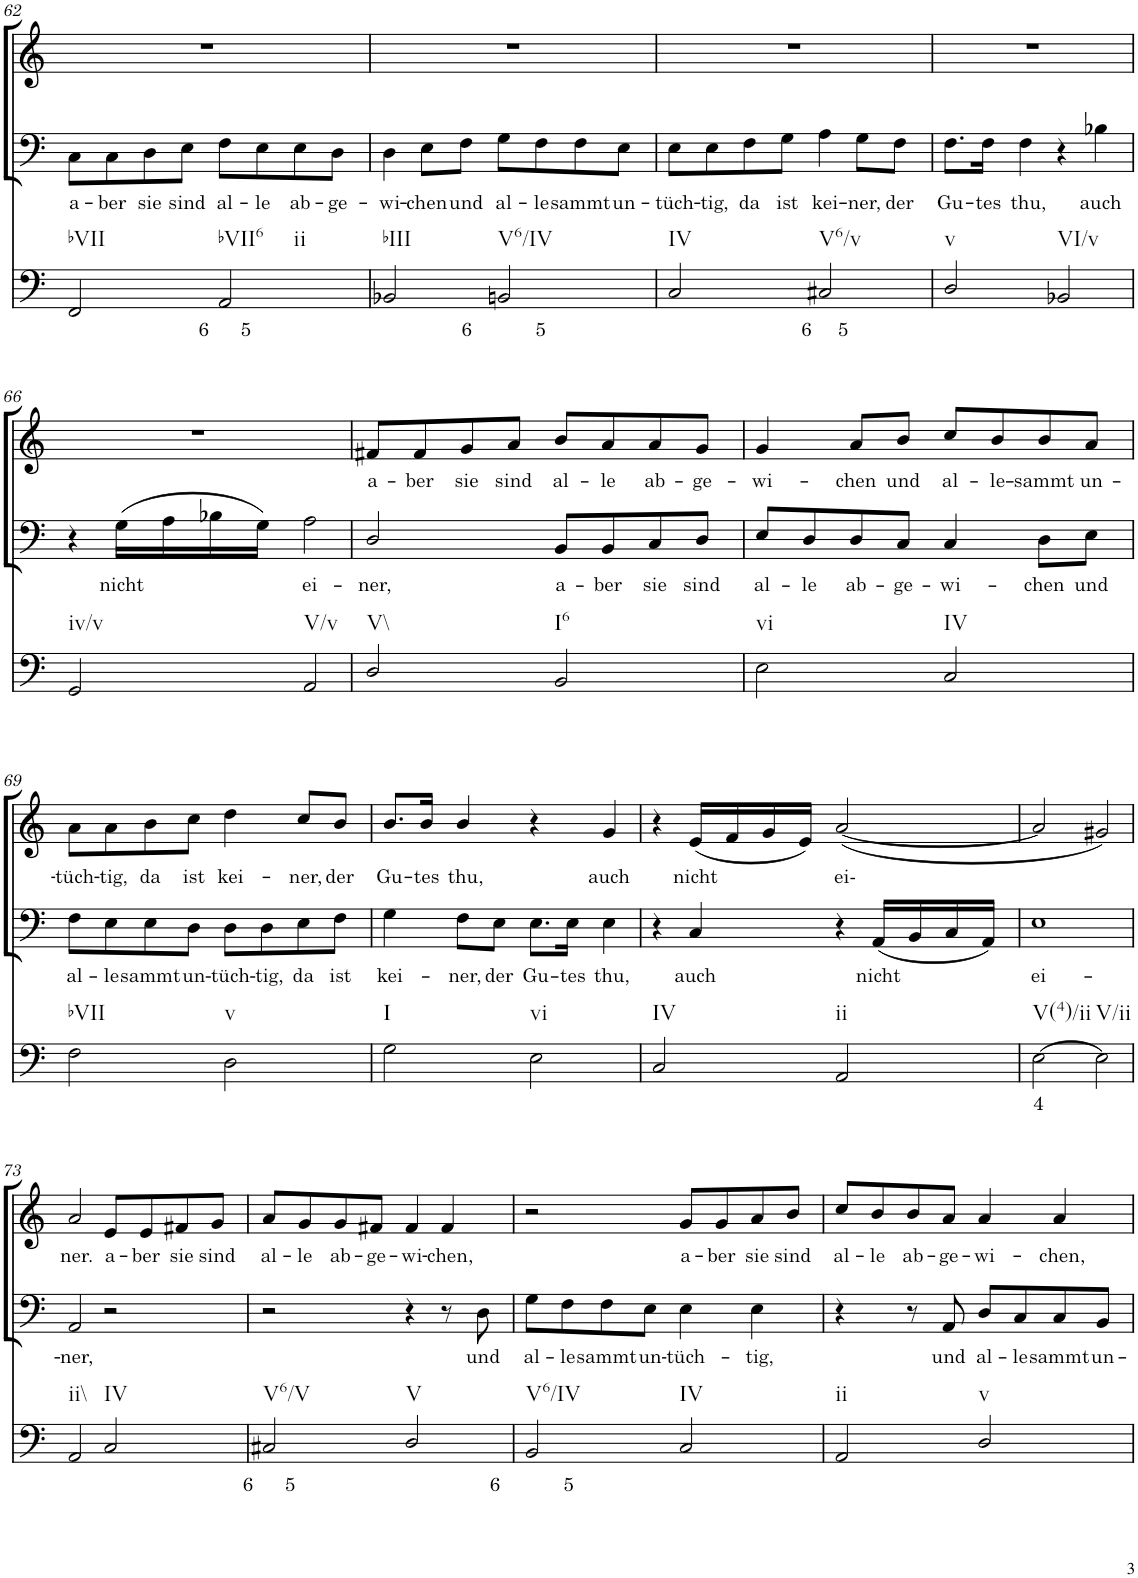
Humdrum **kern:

**kern	**text	**kern	**text	**kern	**text
*part3	*part3	*part2	*part2	*part1	*part1
*staff3	*staff3	*staff2	*staff2	*staff1	*staff1
*I"Continuo	*	*I"Bass	*	*I"Soprano	*
!!LO:PB:g=z
*clefF4	*	*clefF4	*	*clefG2	*
*k[]	*	*k[]	*	*k[]	*
*M4/4	*	*M4/4	*	*M4/4	*
=62	=62	=62	=62	=62	=62
!LO:TX:b:t=bVII	!	!	!	!	!
!	!	!	!LO:LY:b	!	!
2FF/	.	8C\L	a-	1r	.
!	!	!	!LO:LY:b	!	!
.	.	8C\	ber	.	.
!	!	!	!LO:LY:b	!	!
.	.	8D\	sie	.	.
!	!	!	!LO:LY:b	!	!
.	.	8E\J	sind	.	.
!LO:TX:b:t=bVII6	!	!	!	!	!
!LO:TX:b:t=ii	!	!	!	!	!
!	!LO:LY:b	!	!LO:LY:b	!	!
2AA/	6 5	8F\L	al-	.	.
!	!	!	!LO:LY:b	!	!
.	.	8E\	le	.	.
!	!	!	!LO:LY:b	!	!
.	.	8E\	ab-	.	.
!	!	!	!LO:LY:b	!	!
.	.	8D\J	ge-	.	.
=63	=63	=63	=63	=63	=63
!LO:TX:b:t=bIII	!	!	!	!	!
!	!	!	!LO:LY:b	!	!
2BB-X/	.	4D\	wi-	1r	.
!	!	!	!LO:LY:b	!	!
.	.	8E\L	chen	.	.
!	!	!	!LO:LY:b	!	!
.	.	8F\J	und	.	.
!LO:TX:b:t=V6/IV	!	!	!	!	!
!	!LO:LY:b	!	!LO:LY:b	!	!
2BBn/	6 5	8G\L	al-	.	.
!	!	!	!LO:LY:b	!	!
.	.	8F\	le-	.	.
!	!	!	!LO:LY:b	!	!
.	.	8F\	sammt	.	.
!	!	!	!LO:LY:b	!	!
.	.	8E\J	un-	.	.
=64	=64	=64	=64	=64	=64
!LO:TX:b:t=IV	!	!	!	!	!
!	!	!	!LO:LY:b	!	!
2C/	.	8E\L	tüch-	1r	.
!	!	!	!LO:LY:b	!	!
.	.	8E\	tig,	.	.
!	!	!	!LO:LY:b	!	!
.	.	8F\	da	.	.
!	!	!	!LO:LY:b	!	!
.	.	8G\J	ist	.	.
!LO:TX:b:t=V6/v	!	!	!	!	!
!	!LO:LY:b	!	!LO:LY:b	!	!
2C#X/	6 5	4A\	kei-	.	.
!	!	!	!LO:LY:b	!	!
.	.	8G\L	ner,	.	.
!	!	!	!LO:LY:b	!	!
.	.	8F\J	der	.	.
=65	=65	=65	=65	=65	=65
!LO:TX:b:t=v	!	!	!	!	!
!	!	!	!LO:LY:b	!	!
2D/	.	8.F\L	Gu-	1r	.
!	!	!	!LO:LY:b	!	!
.	.	16F\Jk	tes	.	.
!	!	!	!LO:LY:b	!	!
.	.	4F\	thu,	.	.
!LO:TX:b:t=VI/v	!	!	!	!	!
2BB-X/	.	4r	.	.	.
!	!	!	!LO:LY:b	!	!
.	.	4B-X\	auch	.	.
!!LO:LB:g=z
=66	=66	=66	=66	=66	=66
!LO:TX:b:t=iv/v	!	!	!	!	!
2GG/	.	4r	.	1r	.
!	!	!	!LO:LY:b	!	!
.	.	(16G\LL	nicht	.	.
.	.	16A\	.	.	.
.	.	16B-X\	.	.	.
.	.	16G\JJ)	.	.	.
!LO:TX:b:t=V/v	!	!	!	!	!
!	!	!	!LO:LY:b	!	!
2AA/	.	2A\	ei-	.	.
=67	=67	=67	=67	=67	=67
!LO:TX:b:t=V\\	!	!	!	!	!
!	!	!	!LO:LY:b	!	!LO:LY:b
2D/	.	2D/	ner,	8f#X/L	a-
!	!	!	!	!	!LO:LY:b
.	.	.	.	8f#/	ber
!	!	!	!	!	!LO:LY:b
.	.	.	.	8g/	sie
!	!	!	!	!	!LO:LY:b
.	.	.	.	8a/J	sind
!LO:TX:b:t=I6	!	!	!	!	!
!	!	!	!LO:LY:b	!	!LO:LY:b
2BB/	.	8BB/L	a-	8b/L	al-
!	!	!	!LO:LY:b	!	!LO:LY:b
.	.	8BB/	ber	8a/	le
!	!	!	!LO:LY:b	!	!LO:LY:b
.	.	8C/	sie	8a/	ab-
!	!	!	!LO:LY:b	!	!LO:LY:b
.	.	8D/J	sind	8g/J	ge-
=68	=68	=68	=68	=68	=68
!LO:TX:b:t=vi	!	!	!	!	!
!	!	!	!LO:LY:b	!	!LO:LY:b
2E\	.	8E/L	al-	4g/	wi-
!	!	!	!LO:LY:b	!	!
.	.	8D/	le	.	.
!	!	!	!LO:LY:b	!	!LO:LY:b
.	.	8D/	ab-	8a/L	chen
!	!	!	!LO:LY:b	!	!LO:LY:b
.	.	8C/J	ge-	8b/J	und
!LO:TX:b:t=IV	!	!	!	!	!
!	!	!	!LO:LY:b	!	!LO:LY:b
2C/	.	4C/	wi-	8cc/L	al-
!	!	!	!	!	!LO:LY:b
.	.	.	.	8b/	le-
!	!	!	!LO:LY:b	!	!LO:LY:b
.	.	8D\L	chen	8b/	sammt
!	!	!	!LO:LY:b	!	!LO:LY:b
.	.	8E\J	und	8a/J	un-
!!LO:LB:g=z
=69	=69	=69	=69	=69	=69
!LO:TX:b:t=bVII	!	!	!	!	!
!	!	!	!LO:LY:b	!	!LO:LY:b
2F\	.	8F\L	al-	8a\L	tüch-
!	!	!	!LO:LY:b	!	!LO:LY:b
.	.	8E\	le-	8a\	tig,
!	!	!	!LO:LY:b	!	!LO:LY:b
.	.	8E\	sammt	8b\	da
!	!	!	!LO:LY:b	!	!LO:LY:b
.	.	8D\J	un-	8cc\J	ist
!LO:TX:b:t=v	!	!	!	!	!
!	!	!	!LO:LY:b	!	!LO:LY:b
2D\	.	8D\L	tüch-	4dd\	kei-
!	!	!	!LO:LY:b	!	!
.	.	8D\	tig,	.	.
!	!	!	!LO:LY:b	!	!LO:LY:b
.	.	8E\	da	8cc/L	ner,
!	!	!	!LO:LY:b	!	!LO:LY:b
.	.	8F\J	ist	8b/J	der
=70	=70	=70	=70	=70	=70
!LO:TX:b:t=I	!	!	!	!	!
!	!	!	!LO:LY:b	!	!LO:LY:b
2G\	.	4G\	kei-	8.b/L	Gu-
!	!	!	!	!	!LO:LY:b
.	.	.	.	16b/Jk	tes
!	!	!	!LO:LY:b	!	!LO:LY:b
.	.	8F\L	ner,	4b/	thu,
!	!	!	!LO:LY:b	!	!
.	.	8E\J	der	.	.
!LO:TX:b:t=vi	!	!	!	!	!
!	!	!	!LO:LY:b	!	!
2E\	.	8.E\L	Gu-	4r	.
!	!	!	!LO:LY:b	!	!
.	.	16E\Jk	tes	.	.
!	!	!	!LO:LY:b	!	!LO:LY:b
.	.	4E\	thu,	4g/	auch
=71	=71	=71	=71	=71	=71
!LO:TX:b:t=IV	!	!	!	!	!
2C/	.	4r	.	4r	.
!	!	!	!LO:LY:b	!	!LO:LY:b
.	.	4C/	auch	(16e/LL	nicht
.	.	.	.	16f/	.
.	.	.	.	16g/	.
.	.	.	.	16e/JJ)	.
!LO:TX:b:t=ii	!	!	!	!	!
!	!	!	!	!	!LO:LY:b
2AA/	.	4r	.	([2a/	ei-
!	!	!	!LO:LY:b	!	!
.	.	(16AA/LL	nicht	.	.
.	.	16BB/	.	.	.
.	.	16C/	.	.	.
.	.	16AA/JJ)	.	.	.
=72	=72	=72	=72	=72	=72
!LO:TX:b:t=V(4)/ii	!	!	!	!	!
!	!LO:LY:b	!	!LO:LY:b	!	!
[2E\	4	1E	ei-	2a/]	.
!LO:TX:b:t=V/ii	!	!	!	!	!
2E\]	.	.	.	2g#X/)	.
!!LO:LB:g=z
=73	=73	=73	=73	=73	=73
!LO:TX:b:t=ii\\	!	!	!	!	!
!	!	!	!LO:LY:b	!	!LO:LY:b
2AA/	.	2AA/	ner,	2a/	ner.
!LO:TX:b:t=IV	!	!	!	!	!
!	!	!	!	!	!LO:LY:b
2C/	.	2r	.	8e/L	a-
!	!	!	!	!	!LO:LY:b
.	.	.	.	8e/	ber
!	!	!	!	!	!LO:LY:b
.	.	.	.	8f#X/	sie
!	!	!	!	!	!LO:LY:b
.	.	.	.	8g/J	sind
=74	=74	=74	=74	=74	=74
!LO:TX:b:t=V6/V	!	!	!	!	!
!	!LO:LY:b	!	!	!	!LO:LY:b
2C#X/	6 5	2r	.	8a/L	al-
!	!	!	!	!	!LO:LY:b
.	.	.	.	8g/	le
!	!	!	!	!	!LO:LY:b
.	.	.	.	8g/	ab-
!	!	!	!	!	!LO:LY:b
.	.	.	.	8f#X/J	ge-
!LO:TX:b:t=V	!	!	!	!	!
!	!	!	!	!	!LO:LY:b
2D/	.	4r	.	4f#/	wi-
!	!	!	!	!	!LO:LY:b
.	.	8r	.	4f#/	chen,
!	!	!	!LO:LY:b	!	!
.	.	8D\	und	.	.
=75	=75	=75	=75	=75	=75
!LO:TX:b:t=V6/IV	!	!	!	!	!
!	!LO:LY:b	!	!LO:LY:b	!	!
2BB/	6 5	8G\L	al-	2r	.
!	!	!	!LO:LY:b	!	!
.	.	8F\	le-	.	.
!	!	!	!LO:LY:b	!	!
.	.	8F\	sammt	.	.
!	!	!	!LO:LY:b	!	!
.	.	8E\J	un-	.	.
!LO:TX:b:t=IV	!	!	!	!	!
!	!	!	!LO:LY:b	!	!LO:LY:b
2C/	.	4E\	tüch-	8g/L	a-
!	!	!	!	!	!LO:LY:b
.	.	.	.	8g/	ber
!	!	!	!LO:LY:b	!	!LO:LY:b
.	.	4E\	tig,	8a/	sie
!	!	!	!	!	!LO:LY:b
.	.	.	.	8b/J	sind
=76	=76	=76	=76	=76	=76
!LO:TX:b:t=ii	!	!	!	!	!
!	!	!	!	!	!LO:LY:b
2AA/	.	4r	.	8cc/L	al-
!	!	!	!	!	!LO:LY:b
.	.	.	.	8b/	le
!	!	!	!	!	!LO:LY:b
.	.	8r	.	8b/	ab-
!	!	!	!LO:LY:b	!	!LO:LY:b
.	.	8AA/	und	8a/J	ge-
!LO:TX:b:t=v	!	!	!	!	!
!	!	!	!LO:LY:b	!	!LO:LY:b
2D/	.	8D/L	al-	4a/	wi-
!	!	!	!LO:LY:b	!	!
.	.	8C/	le-	.	.
!	!	!	!LO:LY:b	!	!LO:LY:b
.	.	8C/	sammt	4a/	chen,
!	!	!	!LO:LY:b	!	!
.	.	8BB/J	un-	.	.
=	=	=	=	=	=
*-	*-	*-	*-	*-	*-
